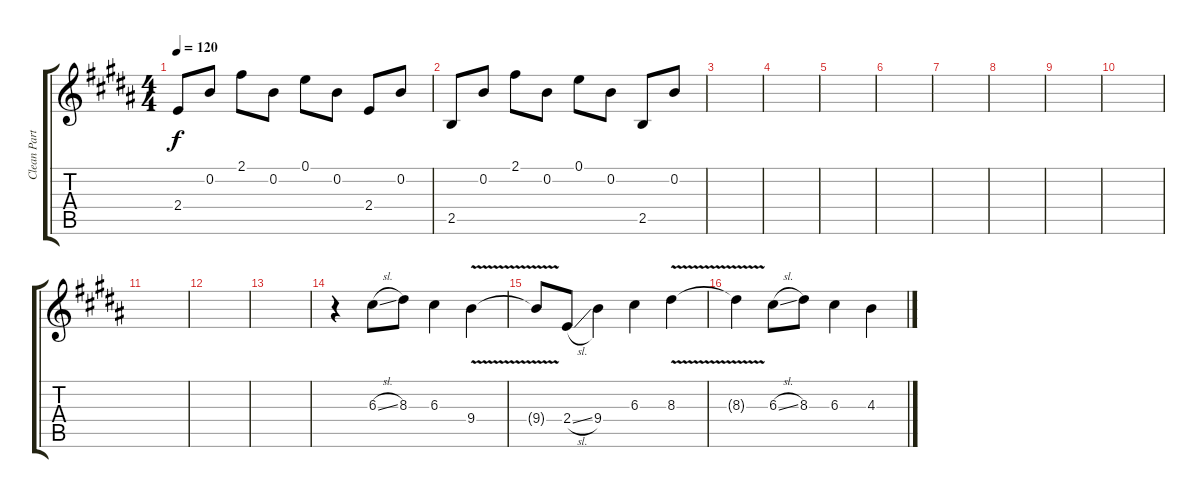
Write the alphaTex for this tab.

\track ("Clean Parts and Guitar Solo" "Clean Part") {instrument electricguitarclean}
\staff {score tabs}
\tuning (E4 B3 G3 D3 A2 E2) {hide}
\ts (4 4)
\tempo 120
\clef g2
\ks b
2.4.8{dy f} 0.2.8 2.1.8 0.2.8 0.1.8 0.2.8 2.4.8 0.2.8 |
2.5.8 0.2.8 2.1.8 0.2.8 0.1.8 0.2.8 2.5.8 0.2.8 |
|
|
|
|
|
|
|
|
|
|
|
r.4{volume 16 instrument distortionguitar} 6.3{sl}.8 8.3.8 6.3.4 9.4{v}.4 |
9.4{t}.8 2.4{sl}.8 9.4.4 6.3.4 8.3{v}.4 |
8.3{t}.4 6.3{sl}.8 8.3.8 6.3.4 4.3.4
